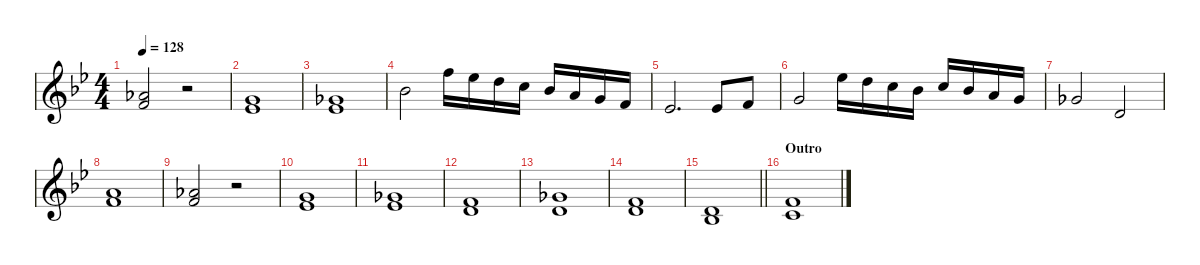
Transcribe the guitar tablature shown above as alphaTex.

\defaultSystemsLayout 4
\hideDynamics
\bracketExtendMode groupsimilarinstruments
\singleTrackTrackNamePolicy hidden
\multiTrackTrackNamePolicy hidden
\firstSystemTrackNameMode fullname
\firstSystemTrackNameOrientation horizontal
\otherSystemsTrackNameOrientation horizontal
\extendBarLines
\track ("Strings1" "vln.") {instrument stringensemble1}
\staff {score}
\tuning (E4 B3 G3 D3 A2 E2 B1)
\ts (4 4)
\tempo 128
\clef g2
\ks bb
(13.3{acc b} 15.4{acc forcenatural}).2{dy f beam Up} r.2{beam Up} |
(12.3{acc forcenatural} 13.4{acc b}).1{beam Up} |
(16.4{acc b} 18.5{acc b}).1{beam Up} |
15.3{acc b}.2{beam Down} 13.1{acc forcenatural}.16{beam Down} 16.2{acc b}.16{beam Down} 15.2{acc forcenatural}.16{beam Down} 13.2{acc forcenatural}.16{beam Down} 15.3{acc b}.16{beam Up} 14.3{acc forcenatural}.16{beam Up} 12.3{acc forcenatural}.16{beam Up} 15.4{acc forcenatural}.16{beam Up} |
13.4{acc b}.2{d beam Up} 13.4{acc b}.8{beam Up} 15.4{acc forcenatural}.8{beam Up} |
12.3{acc forcenatural}.2{beam Up} 16.2{acc b}.16{beam Down} 15.2{acc forcenatural}.16{beam Down} 13.2{acc forcenatural}.16{beam Down} 15.3{acc b}.16{beam Down} 13.2{acc forcenatural}.16{beam Up} 15.3{acc b}.16{beam Up} 14.3{acc forcenatural}.16{beam Up} 12.3{acc forcenatural}.16{beam Up} |
16.4{acc b}.2{beam Up} 12.4{acc forcenatural}.2{beam Up} |
(14.3{acc forcenatural} 15.4{acc forcenatural}).1{beam Up} |
(13.3{acc b} 15.4{acc forcenatural}).2{beam Up} r.2{beam Up} |
(12.3{acc forcenatural} 13.4{acc b}).1{beam Up} |
(16.4{acc b} 18.5{acc b}).1{beam Up} |
(15.4{acc forcenatural} 17.5{acc forcenatural}).1{beam Up} |
(16.4{acc b} 17.5{acc forcenatural}).1{beam Up} |
(15.4{acc forcenatural} 17.5{acc forcenatural}).1{beam Up} |
\barLineRight lightlight
(12.4{acc forcenatural} 13.5{acc b}).1{beam Up} |
\section ("" "Outro")
(15.4{acc forcenatural} 15.5{acc forcenatural}).1{beam Up}
